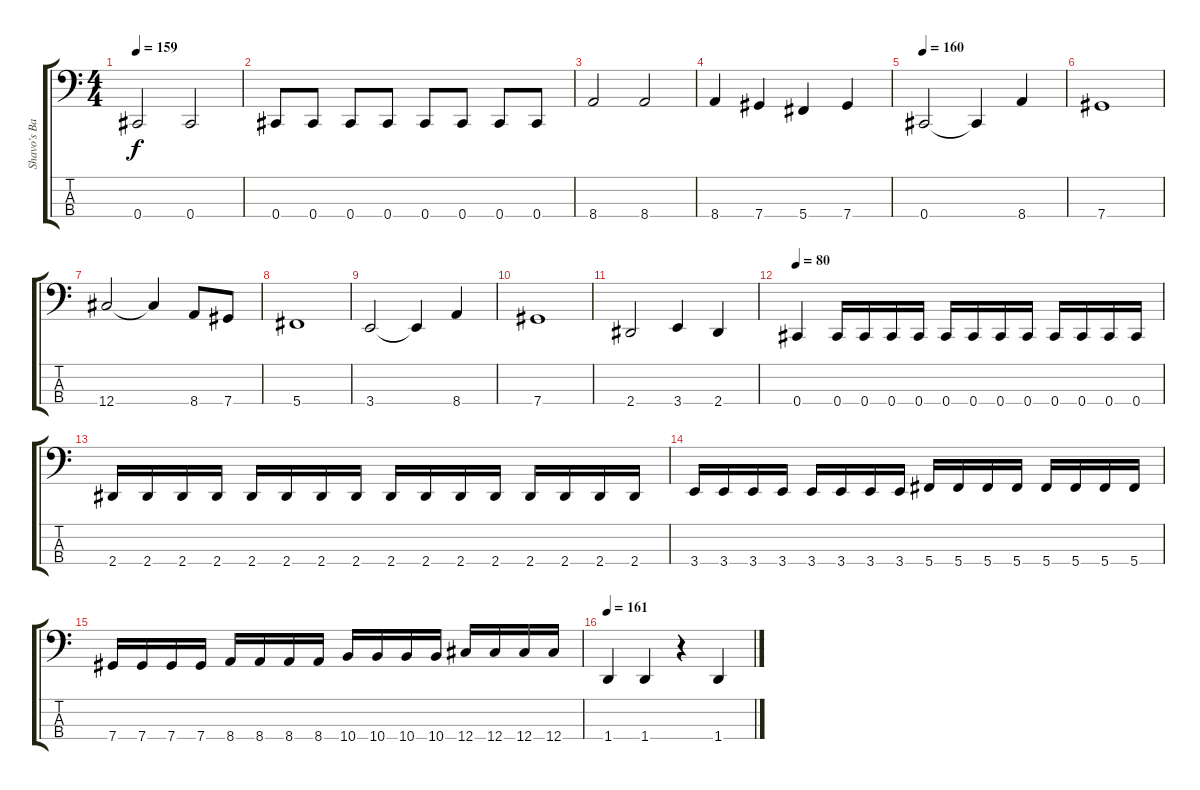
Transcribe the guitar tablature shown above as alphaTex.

\track ("Shavo's Bass" "Shavo's Ba") {instrument electricbassfinger}
\staff {score tabs}
\tuning (Gb2 Db2 Ab1 Db1) {hide}
\ts (4 4)
\tempo 159
\clef f4
\ks c
0.4.2{dy f} 0.4.2 |
0.4.8 0.4.8 0.4.8 0.4.8 0.4.8 0.4.8 0.4.8 0.4.8 |
8.4.2 8.4.2 |
8.4.4 7.4.4 5.4.4 7.4.4 |
\tempo 160
0.4.2 0.4{t}.4 8.4.4 |
7.4.1 |
12.4.2 12.4{t}.4 8.4.8 7.4.8 |
5.4.1 |
3.4.2 3.4{t}.4 8.4.4 |
7.4.1 |
2.4.2 3.4.4 2.4.4 |
\tempo 80
0.4.4 0.4.16 0.4.16 0.4.16 0.4.16 0.4.16 0.4.16 0.4.16 0.4.16 0.4.16 0.4.16 0.4.16 0.4.16 |
2.4.16 2.4.16 2.4.16 2.4.16 2.4.16 2.4.16 2.4.16 2.4.16 2.4.16 2.4.16 2.4.16 2.4.16 2.4.16 2.4.16 2.4.16 2.4.16 |
3.4.16 3.4.16 3.4.16 3.4.16 3.4.16 3.4.16 3.4.16 3.4.16 5.4.16 5.4.16 5.4.16 5.4.16 5.4.16 5.4.16 5.4.16 5.4.16 |
7.4.16 7.4.16 7.4.16 7.4.16 8.4.16 8.4.16 8.4.16 8.4.16 10.4.16 10.4.16 10.4.16 10.4.16 12.4.16 12.4.16 12.4.16 12.4.16 |
\tempo 161
1.4.4 1.4.4 r.4 1.4.4
